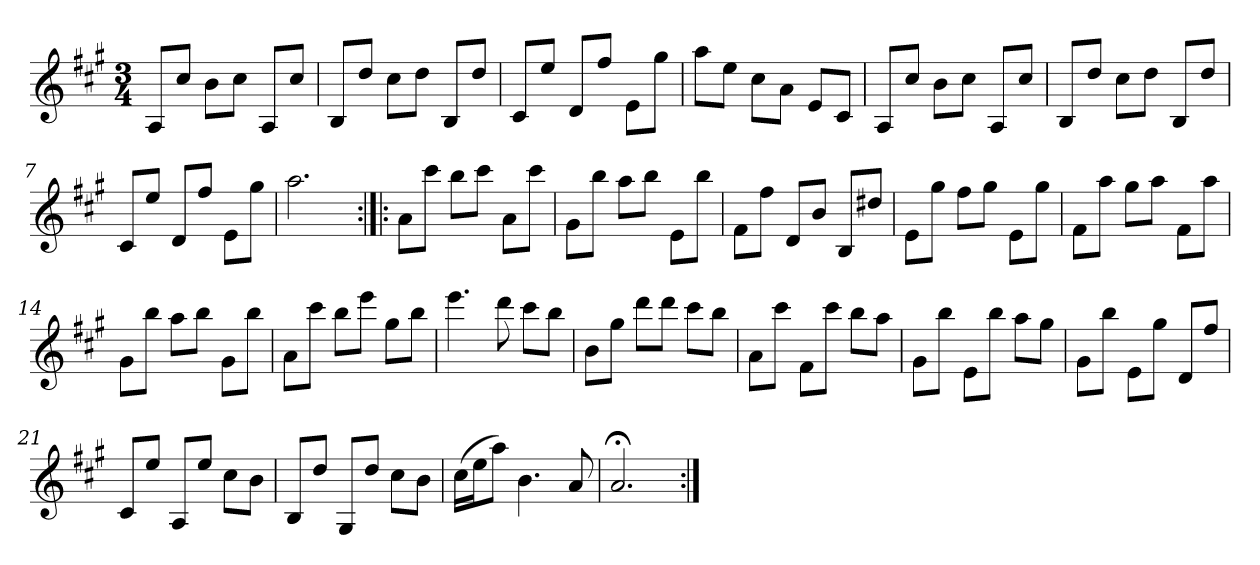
**kern
*part1
*staff1
*clefG2
*k[f#c#g#]
*A:
*M3/4
*MM120
=1
8A/L
8cc#/J
8b\L
8cc#\J
8A/L
8cc#/J
=2
8B/L
8dd/J
8cc#\L
8dd\J
8B/L
8dd/J
=3
8c#/L
8ee/J
8d/L
8ff#/J
8e\L
8gg#\J
=4
8aa\L
8ee\J
8cc#\L
8a\J
8e/L
8c#/J
=5
8A/L
8cc#/J
8b\L
8cc#\J
8A/L
8cc#/J
=6
8B/L
8dd/J
8cc#\L
8dd\J
8B/L
8dd/J
=7
8c#/L
8ee/J
8d/L
8ff#/J
8e\L
8gg#\J
=8
2.aa
=9:|!|:
8a\L
8ccc#\J
8bb\L
8ccc#\J
8a\L
8ccc#\J
=10
8g#\L
8bb\J
8aa\L
8bb\J
8e\L
8bb\J
=11
8f#\L
8ff#\J
8d/L
8b/J
8B/L
8dd#X/J
=12
8e\L
8gg#\J
8ff#\L
8gg#\J
8e\L
8gg#\J
=13
8f#\L
8aa\J
8gg#\L
8aa\J
8f#\L
8aa\J
=14
8g#\L
8bb\J
8aa\L
8bb\J
8g#\L
8bb\J
=15
8a\L
8ccc#\J
8bb\L
8eee\J
8gg#\L
8bb\J
=16
4.eee
8ddd
8ccc#\L
8bb\J
=17
8b\L
8gg#\J
8ddd\L
8ddd\J
8ccc#\L
8bb\J
=18
8a\L
8ccc#\J
8f#\L
8ccc#\J
8bb\L
8aa\J
=19
8g#\L
8bb\J
8e\L
8bb\J
8aa\L
8gg#\J
=20
8g#\L
8bb\J
8e\L
8gg#\J
8d/L
8ff#/J
=21
8c#/L
8ee/J
8A/L
8ee/J
8cc#\L
8b\J
=22
8B/L
8dd/J
8G#/L
8dd/J
8cc#\L
8b\J
=23
(16cc#\LL
16ee\J
8aa\J)
4.b
8a
=24
2.a;<
=:|!
*-
